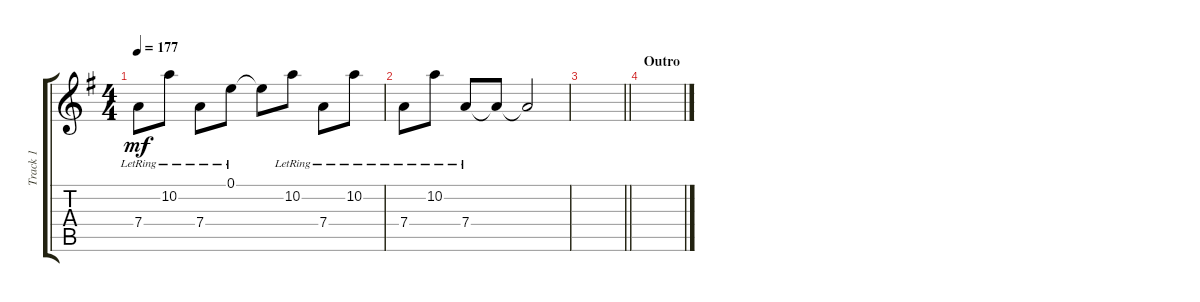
\track ("Track 1" "Track 1") {instrument electricguitarclean}
\staff {score tabs}
\tuning (E4 B3 G3 D3 A2 E2) {hide}
\ts (4 4)
\tempo 177
\clef g2
\ks g
7.4{lr}.8{dy mf} 10.2{lr}.8 7.4{lr}.8 0.1{lr}.8 0.1{t}.8 10.2{lr}.8 7.4{lr}.8 10.2{lr}.8 |
7.4{lr}.8 10.2{lr}.8 7.4{lr}.8 7.4{t}.8 7.4{t}.2 |
\barLineRight lightlight
|
\section ("" "Outro")
